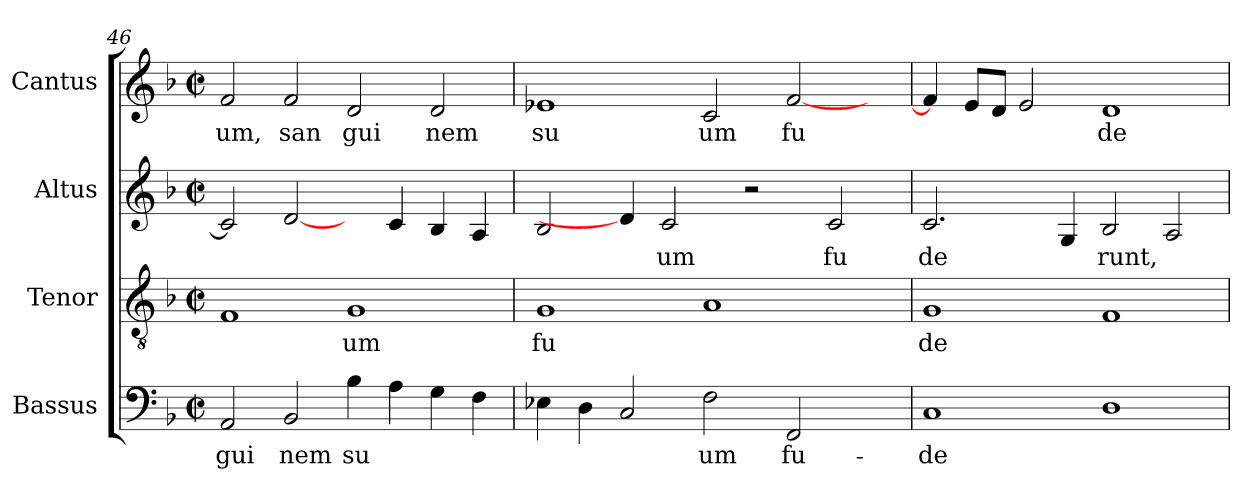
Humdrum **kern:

**kern	**text	**kern	**text	**kern	**text	**kern	**text
*part4	*part4	*part3	*part3	*part2	*part2	*part1	*part1
*staff4	*staff4	*staff3	*staff3	*staff2	*staff2	*staff1	*staff1
*I"Bassus	*	*I"Tenor	*	*I"Altus	*	*I"Cantus	*
*clefF4	*	*clefGv2	*	*clefG2	*	*clefG2	*
*k[b-]	*	*k[b-]	*	*k[b-]	*	*k[b-]	*
*F:	*	*F:	*	*F:	*	*F:	*
*M2/2	*	*M2/2	*	*M2/2	*	*M2/2	*
*met(c|)	*	*met(c|)	*	*met(c|)	*	*met(c|)	*
=46	=46	=46	=46	=46	=46	=46	=46
!	!LO:LY:b	!	!LO:LY:b	!	!LO:LY:b:cj	!	!LO:LY:b:cj
2AA/	-gui	1F	.	2c/]	.	2f/	um,
!	!LO:LY:b	!	!	!	!LO:LY:b:cj	!	!LO:LY:b:cj
2BB-/	nem	.	.	[2d/	.	2f/	san
!	!LO:LY:b	!	!LO:LY:b	!	!	!	!LO:LY:b:cj
4B-\	su-	1G	um	4ryy	.	2d/	gui
!	!LO:LY:b	!	!	!	!LO:LY:b:cj	!	!
4A\	--	.	.	4c/	.	.	.
!	!LO:LY:b	!	!	!	!LO:LY:b:cj	!	!LO:LY:b:cj
4G\	--	.	.	4B-/	.	2d/	nem
!	!LO:LY:b	!	!	!	!LO:LY:b:cj	!	!
4F\	--	.	.	4A/	.	.	.
=47	=47	=47	=47	=47	=47	=47	=47
!	!LO:LY:b	!	!LO:LY:b	!	!LO:LY:b:cj	!	!LO:LY:b:cj
4E-X\	--	1G	fu	2B-/	.	1e-X	su
!	!LO:LY:b	!	!	!	!	!	!
4D\	--	.	.	.	.	.	.
!	!LO:LY:b	!	!	!	!	!	!
2C/	--	.	.	4d/]	.	.	.
!	!	!	!	!	!LO:LY:b:cj	!	!
.	.	.	.	2c/	um	.	.
!	!LO:LY:b	!	!LO:LY:b	!	!	!	!LO:LY:b:cj
2F\	-um	1A	.	.	.	2c/	um
.	.	.	.	2r	.	.	.
!	!LO:LY:b	!	!	!	!	!	!LO:LY:b:cj
2FF/	fu-	.	.	.	.	[<2f/	fu
!	!	!	!	!	!LO:LY:b:cj	!	!
.	.	.	.	2c/	fu	.	.
4ryy	.	4ryy	.	.	.	4ryy	.
!!LO:LB:g=z
=48	=48	=48	=48	=48	=48	=48	=48
!	!LO:LY:b	!	!LO:LY:b	!	!LO:LY:b:cj	!	!LO:LY:b:cj
1C	-de	1G	de	2.c/	de-	4f/]	.
!	!	!	!	!	!	!	!LO:LY:b:cj
.	.	.	.	.	.	8e/L	.
!	!	!	!	!	!	!	!LO:LY:b:cj
.	.	.	.	.	.	8d/J	.
!	!	!	!	!	!	!	!LO:LY:b:cj
.	.	.	.	.	.	2e/	.
!	!	!	!	!	!LO:LY:b:cj	!	!
.	.	.	.	4G/	--	.	.
!	!LO:LY:b	!	!LO:LY:b	!	!LO:LY:b:cj	!	!LO:LY:b:cj
1D	.	1F	.	2B-/	-runt,	1d	de-
!	!	!	!	!	!LO:LY:b:cj	!	!
.	.	.	.	2A/	.	.	.
=	=	=	=	=	=	=	=
*-	*-	*-	*-	*-	*-	*-	*-
